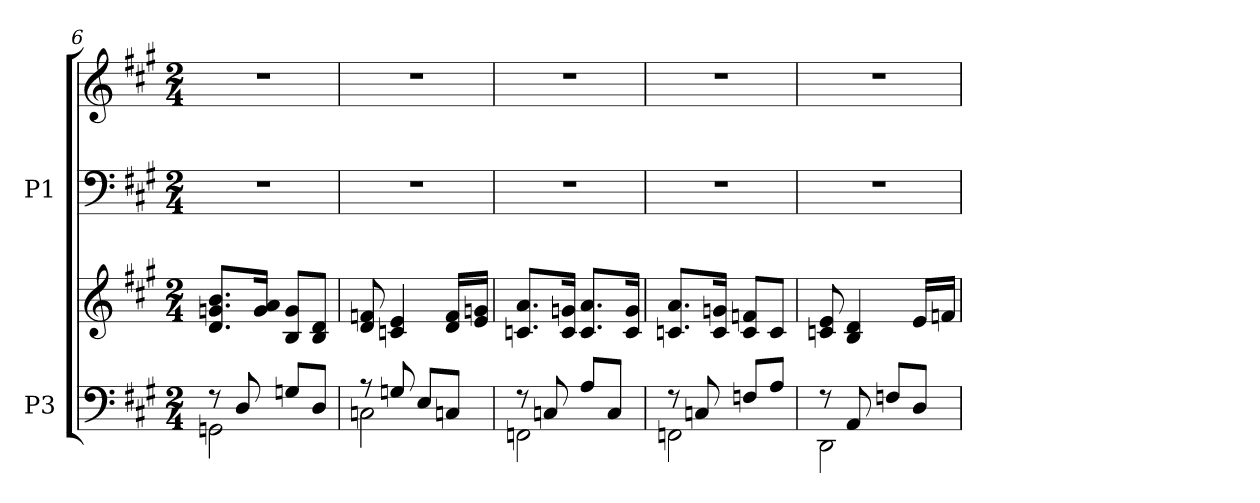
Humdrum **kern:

**kern	**kern	**kern	**kern
*part2	*part2	*part1	*part1
*staff4	*staff3	*staff2	*staff1
*I"P3	*	*I"P1	*
*clefF4	*clefG2	*clefF4	*clefG2
*k[f#c#g#]	*k[f#c#g#]	*k[f#c#g#]	*k[f#c#g#]
*A:	*A:	*A:	*A:
*M2/4	*M2/4	*M2/4	*M2/4
=6	=6	=6	=6
*^	*	*	*
!	!	!	!LO:N:vis=1	!LO:N:vis=1
8r	2GGni\	8.di/ 8.gni 8.biL	2r	2r
8Di/	.	.	.	.
.	.	16gi/ 16aiJk	.	.
8Gni/L	.	8Bi/ 8giL	.	.
8Di/J	.	8Bi/ 8diJ	.	.
=7	=7	=7	=7	=7
!	!	!	!LO:N:vis=1	!LO:N:vis=1
8r	2Cni\	8di/ 8fni	2r	2r
8Gni/	.	4cni/ 4ei	.	.
8Ei/L	.	.	.	.
8Cni/J	.	16di/ 16fiLL	.	.
.	.	16ei/ 16gniJJ	.	.
!!LO:LB:g=z
=8	=8	=8	=8	=8
!	!	!	!LO:N:vis=1	!LO:N:vis=1
8r	2FFni\	8.cni/ 8.aiL	2r	2r
8Cni/	.	.	.	.
.	.	16ci/ 16gniJk	.	.
8Ai/L	.	8.ci/ 8.aiL	.	.
8Ci/J	.	.	.	.
.	.	16ci/ 16giJk	.	.
=9	=9	=9	=9	=9
!	!	!	!LO:N:vis=1	!LO:N:vis=1
8r	2FFni\	8.cni/ 8.aiL	2r	2r
8Cni/	.	.	.	.
.	.	16ci/ 16gniJk	.	.
8Fni/L	.	8ci/ 8fniL	.	.
8Ai/J	.	8ci/J	.	.
=10	=10	=10	=10	=10
!	!	!	!LO:N:vis=1	!LO:N:vis=1
8r	2DDi\	8cni/ 8ei	2r	2r
8AAi/	.	4Bi/ 4di	.	.
8Fni/L	.	.	.	.
8Di/J	.	16ei/LL	.	.
.	.	16fni/JJ	.	.
*v	*v	*	*	*
=	=	=	=
*-	*-	*-	*-
